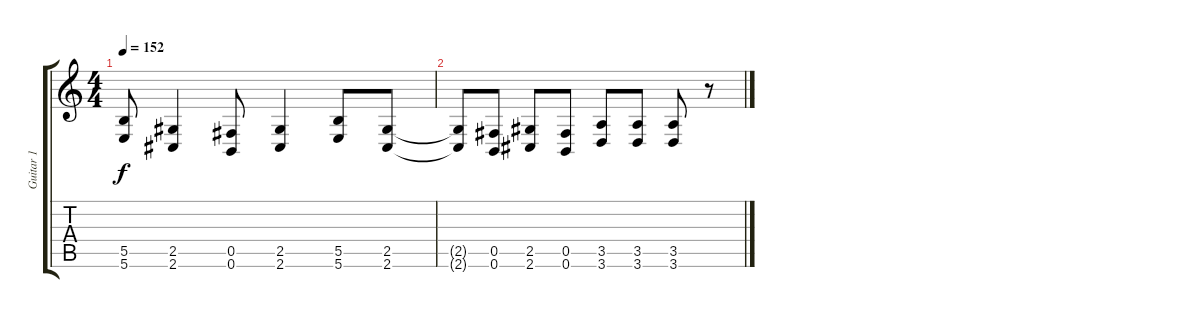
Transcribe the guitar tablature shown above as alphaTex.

\track ("Guitar 1" "Guitar 1") {instrument overdrivenguitar}
\staff {score tabs}
\tuning (Db4 Ab3 E3 B2 Gb2 B1) {hide}
\ts (4 4)
\tempo 152
\clef g2
\ks c
(5.5 5.6).8{dy f} (2.5 2.6).4 (0.5 0.6).8 (2.5 2.6).4 (5.5 5.6).8 (2.5 2.6).8 |
(2.5{t} 2.6{t}).8 (0.5 0.6).8 (2.5 2.6).8 (0.5 0.6).8 (3.5 3.6).8 (3.5 3.6).8 (3.5 3.6).8 r.8
